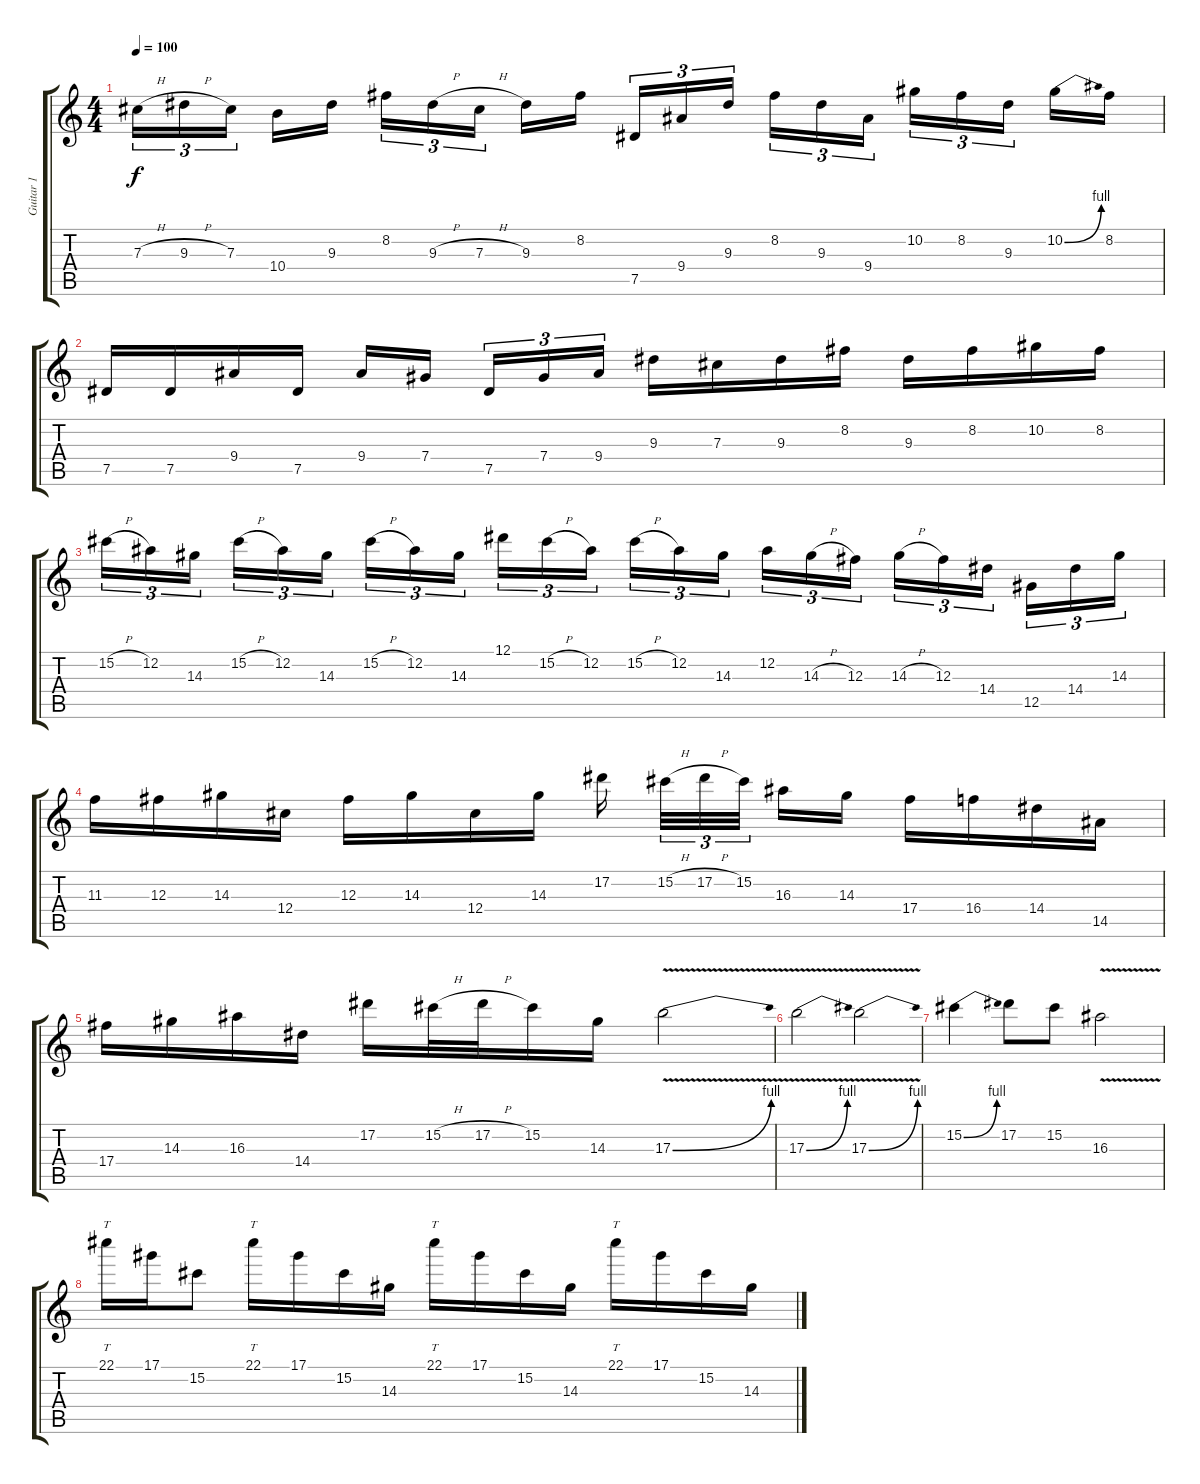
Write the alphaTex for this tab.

\track ("Guitar 1" "Guitar 1") {instrument distortionguitar}
\staff {score tabs}
\tuning (Eb4 Bb3 Gb3 Db3 Ab2 Eb2) {hide}
\ts (4 4)
\tempo 100
\clef g2
\ks c
7.3{h}.16{tu (3 2) dy f} 9.3{h}.16{tu (3 2)} 7.3.16{tu (3 2)} 10.4.16 9.3.16 8.2.16{tu (3 2)} 9.3{h}.16{tu (3 2)} 7.3{h}.16{tu (3 2)} 9.3.16 8.2.16 7.5.16{tu (3 2)} 9.4.16{tu (3 2)} 9.3.16{tu (3 2)} 8.2.16{tu (3 2)} 9.3.16{tu (3 2)} 9.4.16{tu (3 2)} 10.2.16{tu (3 2)} 8.2.16{tu (3 2)} 9.3.16{tu (3 2)} 10.2{be (bend 0 0 60 4)}.16 8.2.16 |
7.5.16 7.5.16 9.4.16 7.5.16 9.4.16 7.4.16 7.5.16{tu (3 2)} 7.4.16{tu (3 2)} 9.4.16{tu (3 2)} 9.3.16 7.3.16 9.3.16 8.2.16 9.3.16 8.2.16 10.2.16 8.2.16 |
15.2{h}.16{tu (3 2)} 12.2.16{tu (3 2)} 14.3.16{tu (3 2)} 15.2{h}.16{tu (3 2)} 12.2.16{tu (3 2)} 14.3.16{tu (3 2)} 15.2{h}.16{tu (3 2)} 12.2.16{tu (3 2)} 14.3.16{tu (3 2)} 12.1.16{tu (3 2)} 15.2{h}.16{tu (3 2)} 12.2.16{tu (3 2)} 15.2{h}.16{tu (3 2)} 12.2.16{tu (3 2)} 14.3.16{tu (3 2)} 12.2.16{tu (3 2)} 14.3{h}.16{tu (3 2)} 12.3.16{tu (3 2)} 14.3{h}.16{tu (3 2)} 12.3.16{tu (3 2)} 14.4.16{tu (3 2)} 12.5.16{tu (3 2)} 14.4.16{tu (3 2)} 14.3.16{tu (3 2)} |
11.3.16 12.3.16 14.3.16 12.4.16 12.3.16 14.3.16 12.4.16 14.3.16 17.2.16 15.2{h}.32{tu (3 2)} 17.2{h}.32{tu (3 2)} 15.2.32{tu (3 2)} 16.3.16 14.3.16 17.4.16 16.4.16 14.4.16 14.5.16 |
17.4.16 14.3.16 16.3.16 14.4.16 17.2.16 15.2{h}.32 17.2{h}.32 15.2.16 14.3.16 17.3{be (bend 0 0 60 4) v}.2 |
17.3{be (bend 0 0 60 4) v}.2 17.3{be (bend 0 0 60 4) v}.2 |
15.2{be (bend 0 0 60 4)}.4 17.2.8 15.2.8 16.3{v}.2 |
22.1.16{tt} 17.1.16 15.2.8 22.1.16{tt} 17.1.16 15.2.16 14.3.16 22.1.16{tt} 17.1.16 15.2.16 14.3.16 22.1.16{tt} 17.1.16 15.2.16 14.3.16
